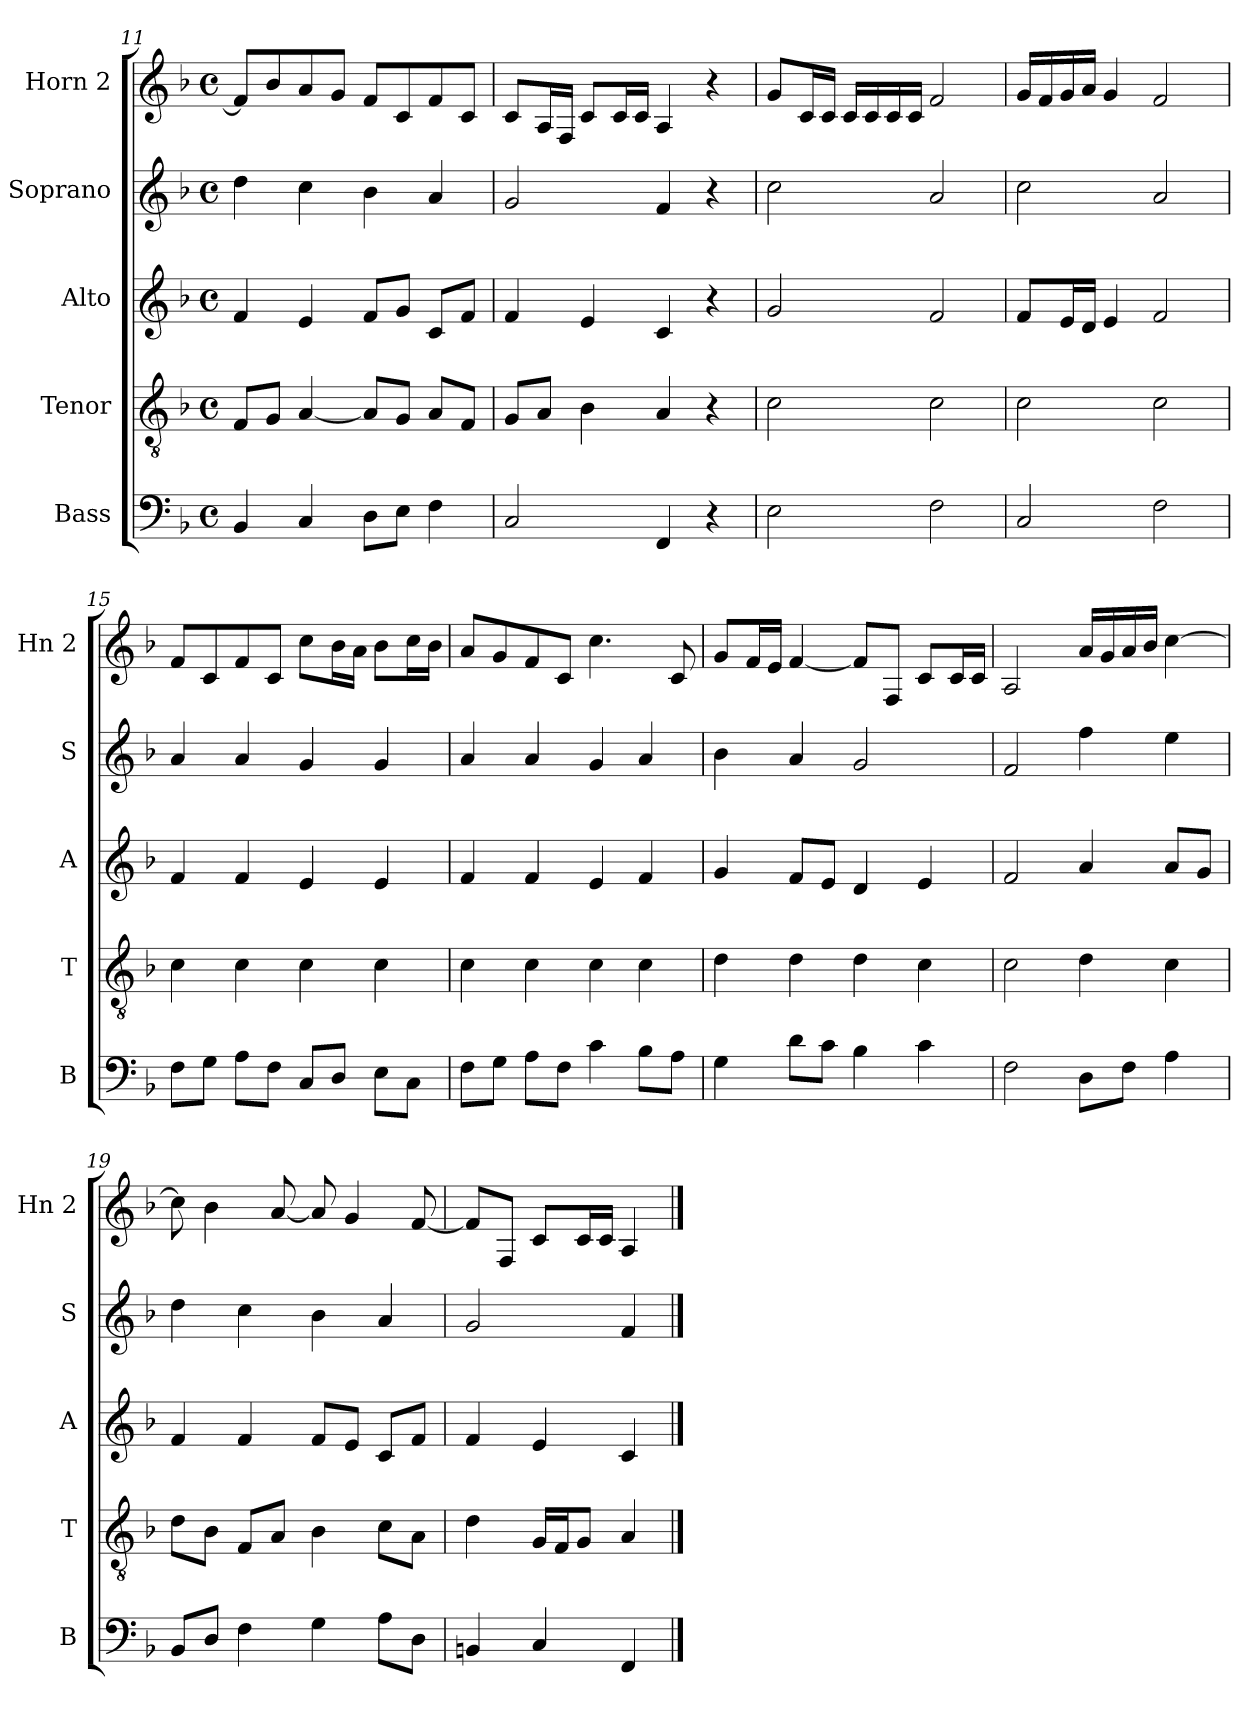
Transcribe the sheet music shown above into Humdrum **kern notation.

**kern	**kern	**kern	**kern	**kern
*part5	*part4	*part3	*part2	*part1
*staff5	*staff4	*staff3	*staff2	*staff1
*I"Bass	*I"Tenor	*I"Alto	*I"Soprano	*I"Horn 2
*I'B	*I'T	*I'A	*I'S	*I'Hn 2
*clefF4	*clefGv2	*clefG2	*clefG2	*clefG2
*k[b-]	*k[b-]	*k[b-]	*k[b-]	*k[b-]
*M4/4	*M4/4	*M4/4	*M4/4	*M4/4
*met(c)	*met(c)	*met(c)	*met(c)	*met(c)
=11	=11	=11	=11	=11
4BB-/	8F/L	4f/	4dd\	8f/L]
.	8G/J	.	.	8b-/
4C/	[4A/	4e/	4cc\	8a/
.	.	.	.	8g/J
8D\L	8A/L]	8f/L	4b-\	8f/L
8E\J	8G/J	8g/J	.	8c/
4F\	8A/L	8c/L	4a/	8f/
.	8F/J	8f/J	.	8c/J
!!LO:PB:g=z
=12	=12	=12	=12	=12
2C/	8G/L	4f/	2g/	8c/L
.	8A/J	.	.	16A/L
.	.	.	.	16F/JJ
.	4B-\	4e/	.	8c/L
.	.	.	.	16c/L
.	.	.	.	16c/JJ
4FF/	4A/	4c/	4f/	4A/
4r	4r	4r	4r	4r
=13	=13	=13	=13	=13
2E\	2c\	2g/	2cc\	8g/L
.	.	.	.	16c/L
.	.	.	.	16c/JJ
.	.	.	.	16c/LL
.	.	.	.	16c/
.	.	.	.	16c/
.	.	.	.	16c/JJ
2F\	2c\	2f/	2a/	2f/
=14	=14	=14	=14	=14
2C/	2c\	8f/L	2cc\	16g/LL
.	.	.	.	16f/
.	.	16e/L	.	16g/
.	.	16d/JJ	.	16a/JJ
.	.	4e/	.	4g/
2F\	2c\	2f/	2a/	2f/
=15	=15	=15	=15	=15
8F\L	4c\	4f/	4a/	8f/L
8G\J	.	.	.	8c/
8A\L	4c\	4f/	4a/	8f/
8F\J	.	.	.	8c/J
8C/L	4c\	4e/	4g/	8cc\L
8D/J	.	.	.	16b-\L
.	.	.	.	16a\JJ
8E\L	4c\	4e/	4g/	8b-\L
8C\J	.	.	.	16cc\L
.	.	.	.	16b-\JJ
!!LO:LB:g=z
=16	=16	=16	=16	=16
8F\L	4c\	4f/	4a/	8a/L
8G\J	.	.	.	8g/
8A\L	4c\	4f/	4a/	8f/
8F\J	.	.	.	8c/J
4c\	4c\	4e/	4g/	4.cc\
8B-\L	4c\	4f/	4a/	.
8A\J	.	.	.	8c/
=17	=17	=17	=17	=17
4G\	4d\	4g/	4b-\	8g/L
.	.	.	.	16f/L
.	.	.	.	16e/JJ
8d\L	4d\	8f/L	4a/	[4f/
8c\J	.	8e/J	.	.
4B-\	4d\	4d/	2g/	8f/L]
.	.	.	.	8F/J
4c\	4c\	4e/	.	8c/L
.	.	.	.	16c/L
.	.	.	.	16c/JJ
=18	=18	=18	=18	=18
2F\	2c\	2f/	2f/	2A/
8D\L	4d\	4a/	4ff\	16a/LL
.	.	.	.	16g/
8F\J	.	.	.	16a/
.	.	.	.	16b-/JJ
4A\	4c\	8a/L	4ee\	[4cc\
.	.	8g/J	.	.
=19	=19	=19	=19	=19
8BB-/L	8d\L	4f/	4dd\	8cc\]
8D/J	8B-\J	.	.	4b-\
4F\	8F/L	4f/	4cc\	.
.	8A/J	.	.	[8a/
4G\	4B-\	8f/L	4b-\	8a/]
.	.	8e/J	.	4g/
8A\L	8c\L	8c/L	4a/	.
8D\J	8A\J	8f/J	.	[8f/
=20	=20	=20	=20	=20
4BBn/	4d\	4f/	2g/	8f/L]
.	.	.	.	8F/J
4C/	16G/LL	4e/	.	8c/L
.	16F/J	.	.	.
.	8G/J	.	.	16c/L
.	.	.	.	16c/JJ
4FF/	4A/	4c/	4f/	4A/
==	==	==	==	==
*-	*-	*-	*-	*-
